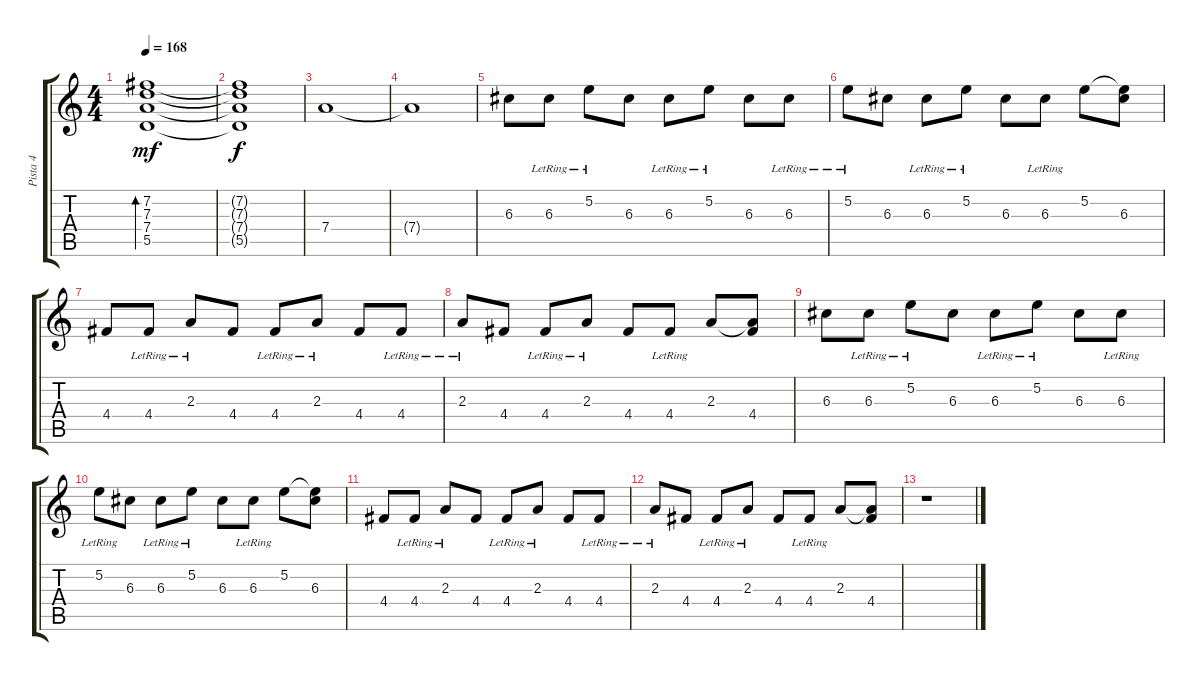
\track ("Pista 4" "Pista 4") {instrument electricguitarclean}
\staff {score tabs}
\tuning (E4 B3 G3 D3 A2 E2) {hide}
\ts (4 4)
\tempo 168
\clef g2
\ks c
(7.2 7.3 7.4 5.5).1{bd 30 dy mf} |
(7.2{t} 7.3{t} 7.4{t} 5.5{t}).1{dy f} |
7.4.1 |
7.4{t}.1 |
6.3.8 6.3{lr}.8 5.2{lr}.8 6.3.8 6.3{lr}.8 5.2{lr}.8 6.3.8 6.3{lr}.8 |
5.2{lr}.8 6.3.8 6.3{lr}.8 5.2{lr}.8 6.3.8 6.3{lr}.8 5.2.8 (5.2{t} 6.3).8 |
4.4.8 4.4{lr}.8 2.3{lr}.8 4.4.8 4.4{lr}.8 2.3{lr}.8 4.4.8 4.4{lr}.8 |
2.3{lr}.8 4.4.8 4.4{lr}.8 2.3{lr}.8 4.4.8 4.4{lr}.8 2.3.8 (2.3{t} 4.4).8 |
6.3.8 6.3{lr}.8 5.2{lr}.8 6.3.8 6.3{lr}.8 5.2{lr}.8 6.3.8 6.3{lr}.8 |
5.2{lr}.8 6.3.8 6.3{lr}.8 5.2{lr}.8 6.3.8 6.3{lr}.8 5.2.8 (5.2{t} 6.3).8 |
4.4.8 4.4{lr}.8 2.3{lr}.8 4.4.8 4.4{lr}.8 2.3{lr}.8 4.4.8 4.4{lr}.8 |
2.3{lr}.8 4.4.8 4.4{lr}.8 2.3{lr}.8 4.4.8 4.4{lr}.8 2.3.8 (2.3{t} 4.4).8 |
r.1
